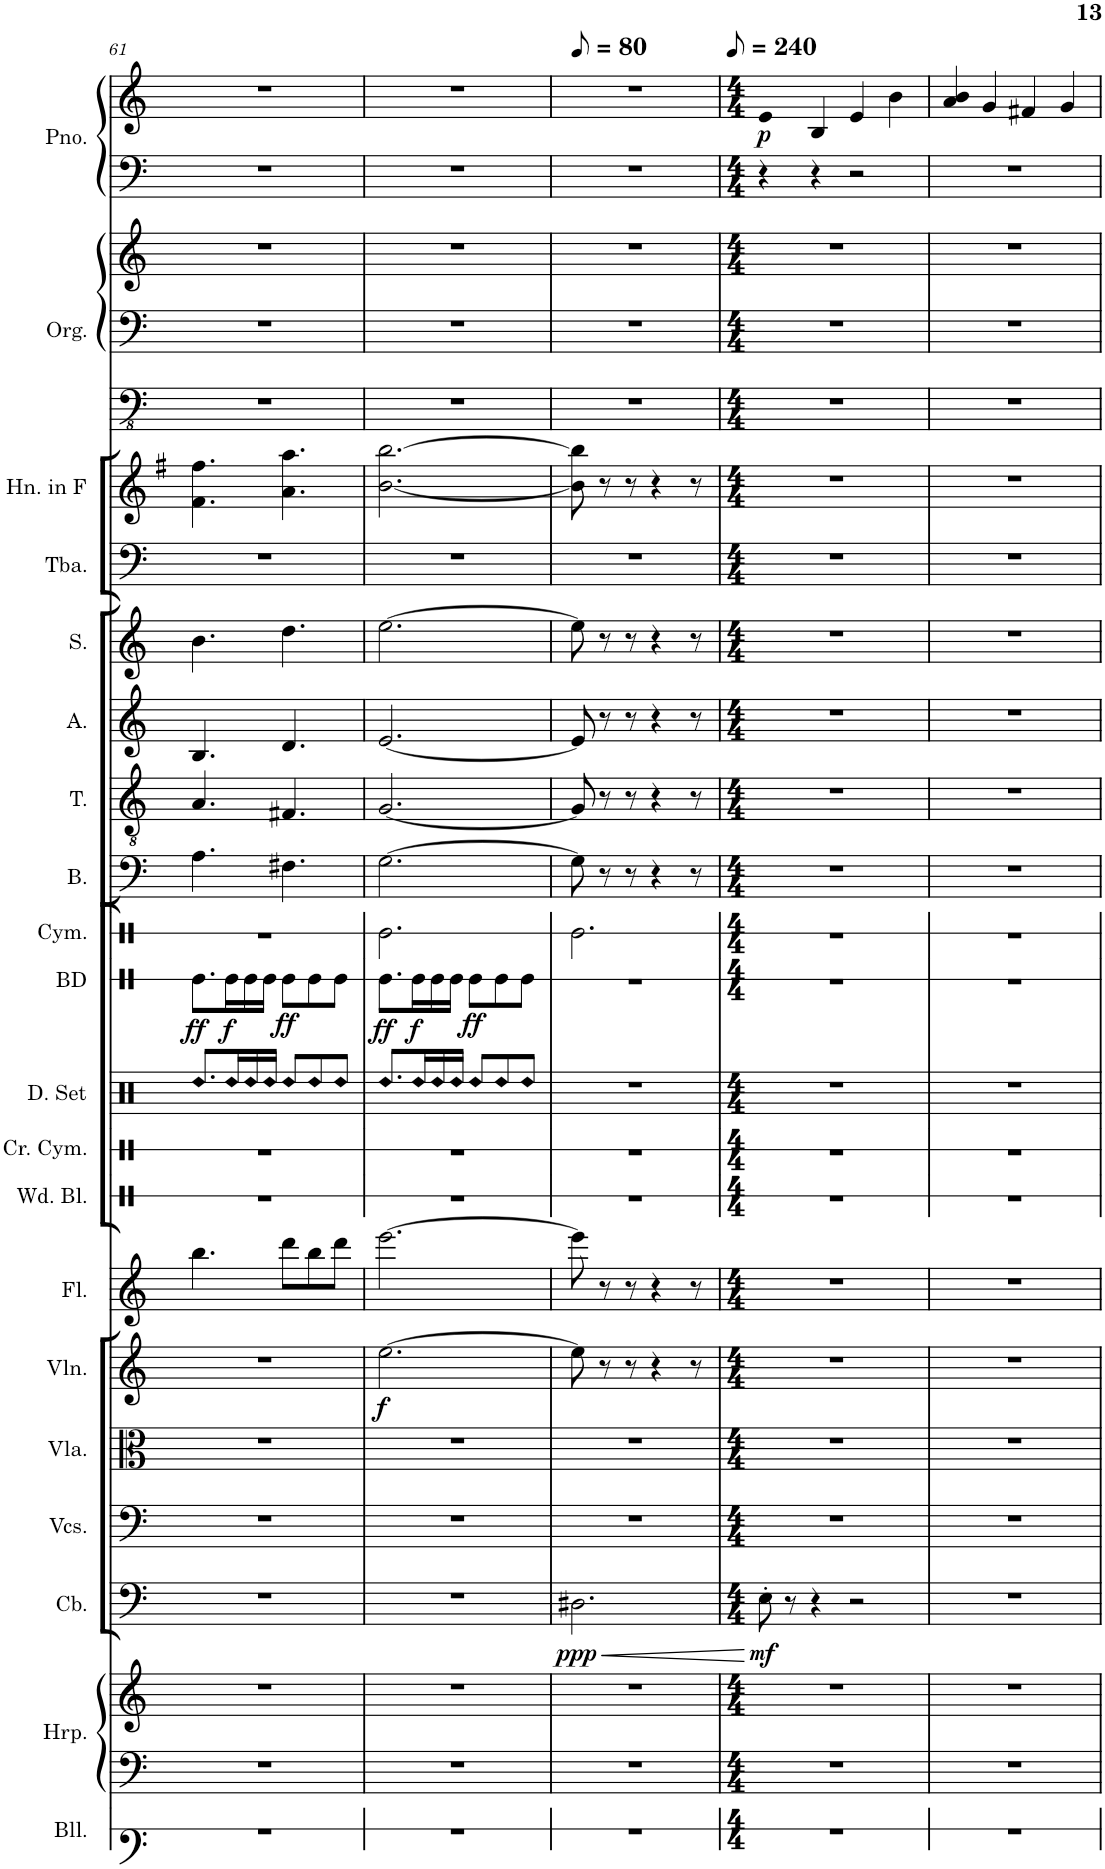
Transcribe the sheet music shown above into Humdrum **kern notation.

**kern	**kern	**kern	**kern	**dynam	**kern	**kern	**kern	**dynam	**kern	**kern	**kern	**kern	**kern	**kern	**kern	**kern	**kern	**kern	**kern	**kern	**kern	**kern	**kern	**dynam
*part18	*part17	*part17	*part16	*part16	*part15	*part14	*part13	*part13	*part12	*part11	*part10	*part9	*part8	*part7	*part6	*part5	*part4	*part3	*part2	*part2	*part2	*part1	*part1	*part1
*staff22	*staff21	*staff20	*staff19	*staff19	*staff18	*staff17	*staff16	*staff16	*staff15	*staff14	*staff13	*staff12	*staff11	*staff10	*staff9	*staff8	*staff7	*staff6	*staff5	*staff4	*staff3	*staff2	*staff1	*staff1/2
*I"Bells	*I"Harp	*	*I"Contrabass	*	*I"Violoncellos	*I"Viola	*I"Violin	*	*I"Flute	*I"Crash Cymbal	*I"Drumset	*I"Cymbal	*I"Bass	*I"Tenor	*I"Alto	*I"Soprano	*I"Tuba	*I"Horn in F	*I"Pipe Organ	*	*	*I"Piano	*	*
*I'Bll.	*I'Hrp.	*	*I'Cb.	*	*I'Vcs.	*I'Vla.	*I'Vln.	*	*I'Fl.	*I'Cr. Cym.	*I'D. Set	*I'Cym.	*I'B.	*I'T.	*I'A.	*I'S.	*I'Tba.	*I'Hn. in F	*I'Org.	*	*	*I'Pno.	*	*
!!LO:PB:g=z
*clefF4	*clefF4	*clefG2	*clefF4	*	*clefF4	*clefC3	*clefG2	*	*clefG2	*clefX	*clefX	*clefX	*clefF4	*clefGv2	*clefG2	*clefG2	*clefF4	*clefG2	*clefFv4	*clefF4	*clefG2	*clefF4	*clefG2	*
*	*	*	*Trd7c12	*	*	*	*	*	*	*	*	*	*	*	*	*	*	*Trd4c7	*	*	*	*	*	*
*k[]	*k[]	*k[]	*k[]	*	*k[]	*k[]	*k[]	*	*k[]	*k[]	*k[]	*k[]	*k[]	*k[]	*k[]	*k[]	*k[]	*k[f#]	*k[]	*k[]	*k[]	*k[]	*k[]	*
*M6/8	*M6/8	*M6/8	*M6/8	*	*M6/8	*M6/8	*M6/8	*	*M6/8	*M6/8	*M6/8	*M6/8	*M6/8	*M6/8	*M6/8	*M6/8	*M6/8	*M6/8	*M6/8	*M6/8	*M6/8	*M6/8	*M6/8	*
=61	=61	=61	=61	=61	=61	=61	=61	=61	=61	=61	=61	=61	=61	=61	=61	=61	=61	=61	=61	=61	=61	=61	=61	=61
!	!	!	!	!	!	!	!	!	!	!	!LO:N:head=diamond	!	!	!	!	!	!	!	!	!	!	!	!	!
2.r	2.r	2.r	2.r	.	2.r	2.r	2.r	.	4.bb\	2.r	8.Rdd/L	2.r	4.A\	4.A/	4.B/	4.b\	2.r	4.f#\ 4.ff#\	2.r	2.r	2.r	2.r	2.r	.
!	!	!	!	!	!	!	!	!	!	!	!LO:N:head=diamond	!	!	!	!	!	!	!	!	!	!	!	!	!
.	.	.	.	.	.	.	.	.	.	.	16Rdd/L	.	.	.	.	.	.	.	.	.	.	.	.	.
!	!	!	!	!	!	!	!	!	!	!	!LO:N:head=diamond	!	!	!	!	!	!	!	!	!	!	!	!	!
.	.	.	.	.	.	.	.	.	.	.	16Rdd/	.	.	.	.	.	.	.	.	.	.	.	.	.
!	!	!	!	!	!	!	!	!	!	!	!LO:N:head=diamond	!	!	!	!	!	!	!	!	!	!	!	!	!
.	.	.	.	.	.	.	.	.	.	.	16Rdd/JJ	.	.	.	.	.	.	.	.	.	.	.	.	.
!	!	!	!	!	!	!	!	!	!	!	!LO:N:head=diamond	!	!	!	!	!	!	!	!	!	!	!	!	!
.	.	.	.	.	.	.	.	.	8ddd\L	.	8Rdd/L	.	4.F#X\	4.F#X/	4.d/	4.dd\	.	4.a\ 4.aa\	.	.	.	.	.	.
!	!	!	!	!	!	!	!	!	!	!	!LO:N:head=diamond	!	!	!	!	!	!	!	!	!	!	!	!	!
.	.	.	.	.	.	.	.	.	8bb\	.	8Rdd/	.	.	.	.	.	.	.	.	.	.	.	.	.
!	!	!	!	!	!	!	!	!	!	!	!LO:N:head=diamond	!	!	!	!	!	!	!	!	!	!	!	!	!
.	.	.	.	.	.	.	.	.	8ddd\J	.	8Rdd/J	.	.	.	.	.	.	.	.	.	.	.	.	.
=62	=62	=62	=62	=62	=62	=62	=62	=62	=62	=62	=62	=62	=62	=62	=62	=62	=62	=62	=62	=62	=62	=62	=62	=62
!	!	!	!	!	!	!	!	!LO:DY:b	!	!	!LO:N:head=diamond	!	!	!	!	!	!	!	!	!	!	!	!	!
2.r	2.r	2.r	2.r	.	2.r	2.r	[2.ee\	f	[2.eee\	2.r	8.Rdd/L	2.Re\	[2.G\	[2.G/	[2.e/	[2.ee\	2.r	[2.b\ [2.bb\	2.r	2.r	2.r	2.r	2.r	.
!	!	!	!	!	!	!	!	!	!	!	!LO:N:head=diamond	!	!	!	!	!	!	!	!	!	!	!	!	!
.	.	.	.	.	.	.	.	.	.	.	16Rdd/L	.	.	.	.	.	.	.	.	.	.	.	.	.
!	!	!	!	!	!	!	!	!	!	!	!LO:N:head=diamond	!	!	!	!	!	!	!	!	!	!	!	!	!
.	.	.	.	.	.	.	.	.	.	.	16Rdd/	.	.	.	.	.	.	.	.	.	.	.	.	.
!	!	!	!	!	!	!	!	!	!	!	!LO:N:head=diamond	!	!	!	!	!	!	!	!	!	!	!	!	!
.	.	.	.	.	.	.	.	.	.	.	16Rdd/JJ	.	.	.	.	.	.	.	.	.	.	.	.	.
!	!	!	!	!	!	!	!	!	!	!	!LO:N:head=diamond	!	!	!	!	!	!	!	!	!	!	!	!	!
.	.	.	.	.	.	.	.	.	.	.	8Rdd/L	.	.	.	.	.	.	.	.	.	.	.	.	.
!	!	!	!	!	!	!	!	!	!	!	!LO:N:head=diamond	!	!	!	!	!	!	!	!	!	!	!	!	!
.	.	.	.	.	.	.	.	.	.	.	8Rdd/	.	.	.	.	.	.	.	.	.	.	.	.	.
!	!	!	!	!	!	!	!	!	!	!	!LO:N:head=diamond	!	!	!	!	!	!	!	!	!	!	!	!	!
.	.	.	.	.	.	.	.	.	.	.	8Rdd/J	.	.	.	.	.	.	.	.	.	.	.	.	.
=63	=63	=63	=63	=63	=63	=63	=63	=63	=63	=63	=63	=63	=63	=63	=63	=63	=63	=63	=63	=63	=63	=63	=63	=63
*	*	*	*	*	*	*	*	*	*	*	*	*	*	*	*	*	*	*	*	*	*	*	*MM40	*
!	!	!	!	!LO:HP:b	!	!	!	!	!	!	!	!	!	!	!	!	!	!	!	!	!	!	!	!
!	!	!	!	!LO:DY:n=1:b	!	!	!	!	!	!	!	!	!	!	!	!	!	!	!	!	!	!	!	!
2.r	2.r	2.r	2.D#X\	< ppp	2.r	2.r	8ee\]	.	8eee\]	2.r	2.r	2.Re\	8G\]	8G/]	8e/]	8ee\]	2.r	8b\] 8bb\]	2.r	2.r	2.r	2.r	2.r	.
.	.	.	.	.	.	.	8r	.	8r	.	.	.	8r	8r	8r	8r	.	8r	.	.	.	.	.	.
.	.	.	.	.	.	.	8r	.	8r	.	.	.	8r	8r	8r	8r	.	8r	.	.	.	.	.	.
.	.	.	.	.	.	.	4r	.	4r	.	.	.	4r	4r	4r	4r	.	4r	.	.	.	.	.	.
.	.	.	.	.	.	.	8r	.	8r	.	.	.	8r	8r	8r	8r	.	8r	.	.	.	.	.	.
.	.	.	.	[	.	.	.	.	.	.	.	.	.	.	.	.	.	.	.	.	.	.	.	.
=64	=64	=64	=64	=64	=64	=64	=64	=64	=64	=64	=64	=64	=64	=64	=64	=64	=64	=64	=64	=64	=64	=64	=64	=64
*M4/4	*M4/4	*M4/4	*M4/4	*	*M4/4	*M4/4	*M4/4	*	*M4/4	*M4/4	*M4/4	*M4/4	*M4/4	*M4/4	*M4/4	*M4/4	*M4/4	*M4/4	*M4/4	*M4/4	*M4/4	*M4/4	*M4/4	*
*	*	*	*	*	*	*	*	*	*	*	*	*	*	*	*	*	*	*	*	*	*	*	*MM120	*
!	!	!	!	!LO:DY:b	!	!	!	!	!	!	!	!	!	!	!	!	!	!	!	!	!	!	!	!LO:DY:b
1r	1r	1r	8E'\	mf	1r	1r	1r	.	1r	1r	1r	1r	1r	1r	1r	1r	1r	1r	1r	1r	1r	4r	4e	p
.	.	.	8r	.	.	.	.	.	.	.	.	.	.	.	.	.	.	.	.	.	.	.	.	.
.	.	.	4r	.	.	.	.	.	.	.	.	.	.	.	.	.	.	.	.	.	.	4r	4B/	.
.	.	.	2r	.	.	.	.	.	.	.	.	.	.	.	.	.	.	.	.	.	.	2r	4e/	.
.	.	.	.	.	.	.	.	.	.	.	.	.	.	.	.	.	.	.	.	.	.	.	4b\	.
=65	=65	=65	=65	=65	=65	=65	=65	=65	=65	=65	=65	=65	=65	=65	=65	=65	=65	=65	=65	=65	=65	=65	=65	=65
1r	1r	1r	1r	.	1r	1r	1r	.	1r	1r	1r	1r	1r	1r	1r	1r	1r	1r	1r	1r	1r	1r	4a/ 4b/	.
.	.	.	.	.	.	.	.	.	.	.	.	.	.	.	.	.	.	.	.	.	.	.	4g/	.
.	.	.	.	.	.	.	.	.	.	.	.	.	.	.	.	.	.	.	.	.	.	.	4f#X/	.
.	.	.	.	.	.	.	.	.	.	.	.	.	.	.	.	.	.	.	.	.	.	.	4g/	.
=	=	=	=	=	=	=	=	=	=	=	=	=	=	=	=	=	=	=	=	=	=	=	=	=
*-	*-	*-	*-	*-	*-	*-	*-	*-	*-	*-	*-	*-	*-	*-	*-	*-	*-	*-	*-	*-	*-	*-	*-	*-
